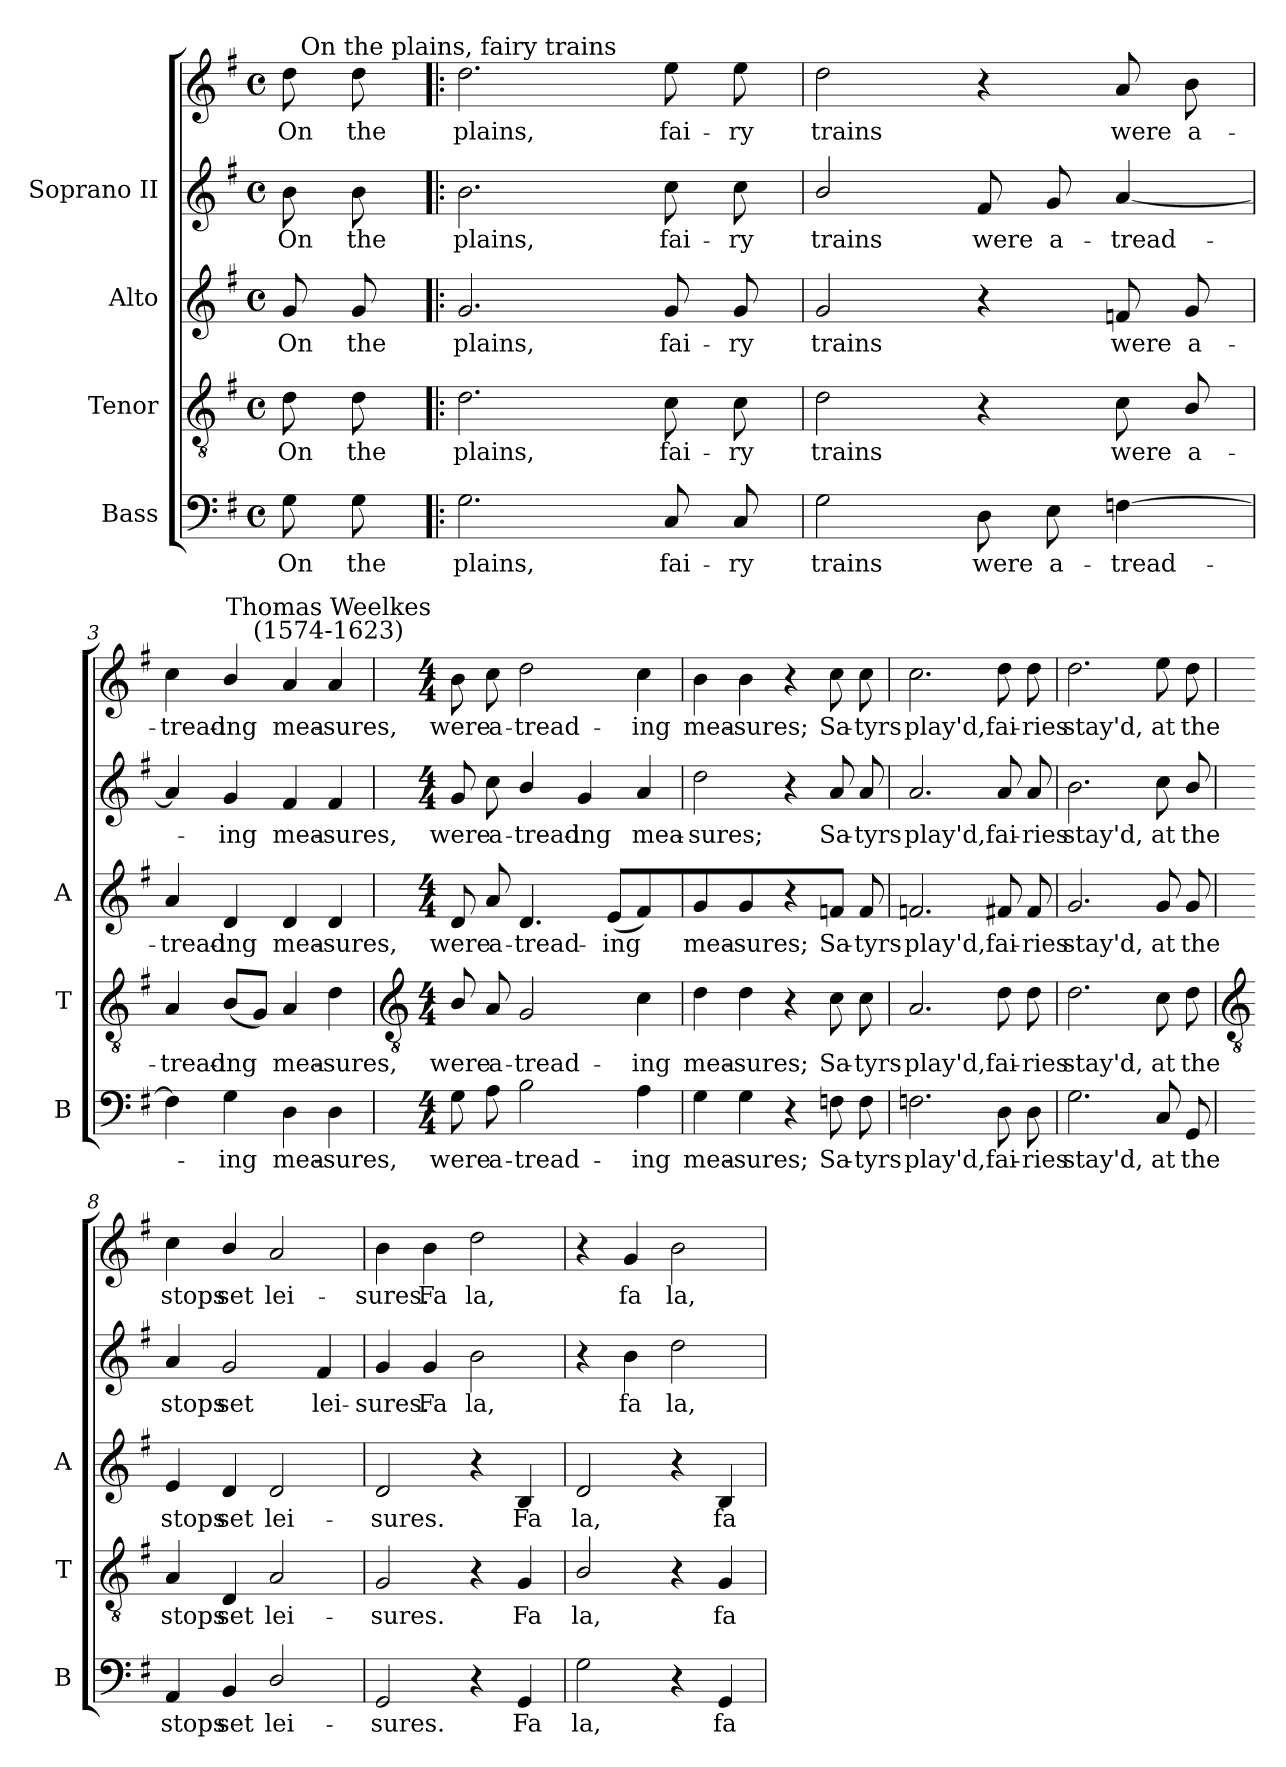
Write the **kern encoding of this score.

**kern	**text	**kern	**text	**kern	**text	**kern	**text	**kern	**text
*part4	*part4	*part3	*part3	*part2	*part2	*part1	*part1	*part1	*part1
*staff5	*staff5	*staff4	*staff4	*staff3	*staff3	*staff2	*staff2	*staff1	*staff1
*I"Bass	*	*I"Tenor	*	*I"Alto	*	*I"Soprano II	*	*	*
*I'B	*	*I'T	*	*I'A	*	*	*	*	*
*clefF4	*	*clefGv2	*	*clefG2	*	*clefG2	*	*clefG2	*
*k[f#]	*	*k[f#]	*	*k[f#]	*	*k[f#]	*	*k[f#]	*
*G:	*	*G:	*	*G:	*	*G:	*	*G:	*
*M4/4	*	*M4/4	*	*M4/4	*	*M4/4	*	*M4/4	*
*met(c)	*	*met(c)	*	*met(c)	*	*met(c)	*	*met(c)	*
=	=	=	=	=	=	=	=	=	=
!	!LO:LY:b	!	!LO:LY:b	!	!LO:LY:b	!	!LO:LY:b	!	!LO:LY:b
8G	On	8d	On	8g	On	8b	On	8dd	On
!	!LO:LY:b	!	!LO:LY:b	!	!LO:LY:b	!	!LO:LY:b	!	!LO:LY:b
8G	the	8d	the	8g	the	8b	the	8dd	the
=1!|:	=1!|:	=1!|:	=1!|:	=1!|:	=1!|:	=1!|:	=1!|:	=1!|:	=1!|:
!	!	!	!	!	!	!	!	!LO:TX:a:cj:t=On the plains, fairy trains	!
!	!LO:LY:b	!	!LO:LY:b	!	!LO:LY:b	!	!LO:LY:b	!	!LO:LY:b
2.G	plains,	2.d	plains,	2.g	plains,	2.b	plains,	2.dd	plains,
!	!LO:LY:b	!	!LO:LY:b	!	!LO:LY:b	!	!LO:LY:b	!	!LO:LY:b
8C	fai-	8c	fai-	8g	fai-	8cc	fai-	8ee	fai-
!	!LO:LY:b	!	!LO:LY:b	!	!LO:LY:b	!	!LO:LY:b	!	!LO:LY:b
8C	-ry	8c	-ry	8g	-ry	8cc	-ry	8ee	-ry
=2	=2	=2	=2	=2	=2	=2	=2	=2	=2
!	!LO:LY:b	!	!LO:LY:b	!	!LO:LY:b	!	!LO:LY:b	!	!LO:LY:b
2G	trains	2d	trains	2g	trains	2b/	-trains	2dd	trains
!	!LO:LY:b	!	!	!	!	!	!LO:LY:b	!	!
8D	were	4r	.	4r	.	8f#	were	4r	.
!	!LO:LY:b	!	!	!	!	!	!LO:LY:b	!	!
8E	a-	.	.	.	.	8g	a-	.	.
!	!LO:LY:b	!	!LO:LY:b	!	!LO:LY:b	!	!LO:LY:b	!	!LO:LY:b
[4Fn	-tread-	8c	were	8fn	were	[4a	-tread-	8a	were
!	!	!	!LO:LY:b	!	!LO:LY:b	!	!	!	!LO:LY:b
.	.	8B/	a-	8g	a-	.	.	8b	a-
=3	=3	=3	=3	=3	=3	=3	=3	=3	=3
!	!	!	!LO:LY:b	!	!LO:LY:b	!	!	!	!LO:LY:b
4F]	.	4A	-tread-	4a	-tread-	4a]	.	4cc	tread-
!	!LO:LY:b	!	!LO:LY:b	!	!LO:LY:b	!	!LO:LY:b	!	!LO:LY:b
4G	ing	(<8BL	-ing	4d	-ing	4g	ing	4b/	-ing
.	.	8GJ)	.	.	.	.	.	.	.
!	!LO:LY:b	!	!LO:LY:b	!	!LO:LY:b	!	!LO:LY:b	!	!LO:LY:b
4D	mea-	4A	mea-	4d	mea-	4f#	mea-	4a	mea-
!	!	!	!	!	!	!	!	!LO:TX:a:cj:t=Thomas Weelkes\n(1574-1623)	!
!	!LO:LY:b	!	!LO:LY:b	!	!LO:LY:b	!	!LO:LY:b	!	!LO:LY:b
4D	-sures,	4d	-sures,	4d	-sures,	4f#	-sures,	4a	-sures,
!!LO:LB:g=z
=4	=4	=4	=4	=4	=4	=4	=4	=4	=4
*	*	*clefGv2	*	*	*	*	*	*	*
*M4/4	*	*M4/4	*	*M4/4	*	*M4/4	*	*M4/4	*
!	!LO:LY:b	!	!LO:LY:b	!	!LO:LY:b	!	!LO:LY:b	!	!LO:LY:b
8G	were	8B/	were	8d	were	8g	were	8b	were
!	!LO:LY:b	!	!LO:LY:b	!	!LO:LY:b	!	!LO:LY:b	!	!LO:LY:b
8A	a-	8A	a-	8a	a-	8cc	a-	8cc	a-
!	!LO:LY:b	!	!LO:LY:b	!	!LO:LY:b	!	!LO:LY:b	!	!LO:LY:b
2B	-tread-	2G	-tread-	4.d	-tread-	4b/	-tread-	2dd	-tread-
!	!	!	!	!	!	!	!LO:LY:b	!	!
.	.	.	.	.	.	4g	-ing	.	.
!	!	!	!	!	!LO:LY:b	!	!	!	!
.	.	.	.	(<8eL	-ing	.	.	.	.
!	!LO:LY:b	!	!LO:LY:b	!	!	!	!LO:LY:b	!	!LO:LY:b
4A	-ing	4c	-ing	4f#)	.	4a	mea-	4cc	-ing
=5	=5	=5	=5	=5	=5	=5	=5	=5	=5
!	!LO:LY:b	!	!LO:LY:b	!	!LO:LY:b	!	!LO:LY:b	!	!LO:LY:b
4G	mea-	4d	mea-	4g	mea-	2dd	sures;	4b	-mea-
!	!LO:LY:b	!	!LO:LY:b	!	!LO:LY:b	!	!	!	!LO:LY:b
4G	-sures;	4d	-sures;	4g	-sures;	.	.	4b	-sures;
4r	.	4r	.	4r	.	4r	.	4r	.
!	!LO:LY:b	!	!LO:LY:b	!	!LO:LY:b	!	!LO:LY:b	!	!LO:LY:b
8Fn	Sa-	8c	Sa-	8fnJ	Sa-	8a	Sa-	8cc	Sa-
!	!LO:LY:b	!	!LO:LY:b	!	!LO:LY:b	!	!LO:LY:b	!	!LO:LY:b
8F	-tyrs	8c	-tyrs	8f	-tyrs	8a	-tyrs	8cc	-tyrs
=6	=6	=6	=6	=6	=6	=6	=6	=6	=6
!	!LO:LY:b	!	!LO:LY:b	!	!LO:LY:b	!	!LO:LY:b	!	!LO:LY:b
2.Fn	play'd,	2.A	play'd,	2.fn	play'd,	2.a	play'd,	2.cc	play'd,
!	!LO:LY:b	!	!LO:LY:b	!	!LO:LY:b	!	!LO:LY:b	!	!LO:LY:b
8D	fai-	8d	fai-	8f#X	fai-	8a	fai-	8dd	fai-
!	!LO:LY:b	!	!LO:LY:b	!	!LO:LY:b	!	!LO:LY:b	!	!LO:LY:b
8D	-ries	8d	-ries	8f#	-ries	8a	-ries	8dd	-ries
=7	=7	=7	=7	=7	=7	=7	=7	=7	=7
!	!LO:LY:b	!	!LO:LY:b	!	!LO:LY:b	!	!LO:LY:b	!	!LO:LY:b
2.G	stay'd,	2.d	stay'd,	2.g	stay'd,	2.b	stay'd,	2.dd	stay'd,
!	!LO:LY:b	!	!LO:LY:b	!	!LO:LY:b	!	!LO:LY:b	!	!LO:LY:b
8C	at	8c	at	8g	at	8cc	at	8ee	at
!	!LO:LY:b	!	!LO:LY:b	!	!LO:LY:b	!	!LO:LY:b	!	!LO:LY:b
8GG	the	8d	the	8g	the	8b/	the	8dd	the
!!LO:LB:g=z
=8	=8	=8	=8	=8	=8	=8	=8	=8	=8
*	*	*clefGv2	*	*	*	*	*	*	*
!	!LO:LY:b	!	!LO:LY:b	!	!LO:LY:b	!	!LO:LY:b	!	!LO:LY:b
4AA	stops	4A	stops	4e	stops	4a	-stops	4cc	stops
!	!LO:LY:b	!	!LO:LY:b	!	!LO:LY:b	!	!LO:LY:b	!	!LO:LY:b
4BB	set	4D	set	4d	set	2g	set	4b/	set
!	!LO:LY:b	!	!LO:LY:b	!	!LO:LY:b	!	!	!	!LO:LY:b
2D/	lei-	2A	lei-	2d	lei-	.	.	2a	lei-
!	!	!	!	!	!	!	!LO:LY:b	!	!
.	.	.	.	.	.	4f#	lei-	.	.
=9	=9	=9	=9	=9	=9	=9	=9	=9	=9
!	!LO:LY:b	!	!LO:LY:b	!	!LO:LY:b	!	!LO:LY:b	!	!LO:LY:b
2GG	-sures.	2G	-sures.	2d	-sures.	4g	sures.	4b	-sures.
!	!	!	!	!	!	!	!LO:LY:b	!	!LO:LY:b
.	.	.	.	.	.	4g	Fa	4b	Fa
!	!	!	!	!	!	!	!LO:LY:b	!	!LO:LY:b
4r	.	4r	.	4r	.	2b	la,	2dd	la,
!	!LO:LY:b	!	!LO:LY:b	!	!LO:LY:b	!	!	!	!
4GG	Fa	4G	Fa	4B	Fa	.	.	.	.
=10	=10	=10	=10	=10	=10	=10	=10	=10	=10
!	!LO:LY:b	!	!LO:LY:b	!	!LO:LY:b	!	!	!	!
2G	la,	2B/	la,	2d	la,	4r	.	4r	.
!	!	!	!	!	!	!	!LO:LY:b	!	!LO:LY:b
.	.	.	.	.	.	4b	fa	4g	fa
!	!	!	!	!	!	!	!LO:LY:b	!	!LO:LY:b
4r	.	4r	.	4r	.	2dd	la,	2b	la,
!	!LO:LY:b	!	!LO:LY:b	!	!LO:LY:b	!	!	!	!
4GG	fa	4G	fa	4B	fa	.	.	.	.
=	=	=	=	=	=	=	=	=	=
*-	*-	*-	*-	*-	*-	*-	*-	*-	*-
